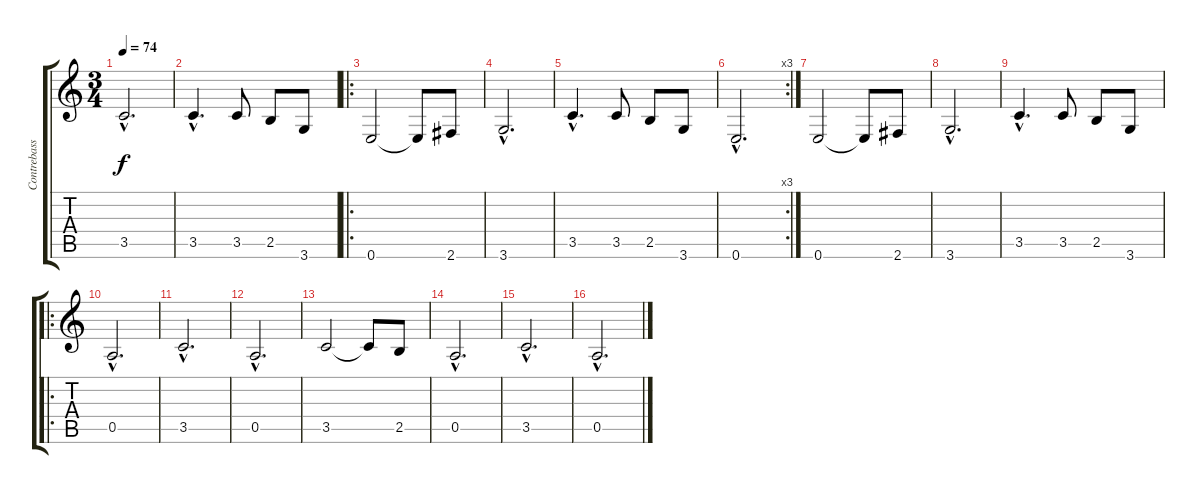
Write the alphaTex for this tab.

\track ("Contrebasse" "Contrebass") {instrument contrabass}
\staff {score tabs}
\tuning (E4 B3 G3 D3 A2 E2) {hide}
\ts (3 4)
\tempo 74
\clef g2
\ks c
3.5{hac}.2{d dy f} |
3.5{hac}.4{d} 3.5.8 2.5.8 3.6.8 |
\ro
0.6.2 0.6{t}.8 2.6.8 |
3.6{hac}.2{d} |
3.5{hac}.4{d} 3.5.8 2.5.8 3.6.8 |
\rc 3
0.6{hac}.2{d} |
0.6.2 0.6{t}.8 2.6.8 |
3.6{hac}.2{d} |
3.5{hac}.4{d} 3.5.8 2.5.8 3.6.8 |
\ro
0.5{hac}.2{d} |
3.5{hac}.2{d} |
0.5{hac}.2{d} |
3.5.2 3.5{t}.8 2.5.8 |
0.5{hac}.2{d} |
3.5{hac}.2{d} |
0.5{hac}.2{d}
